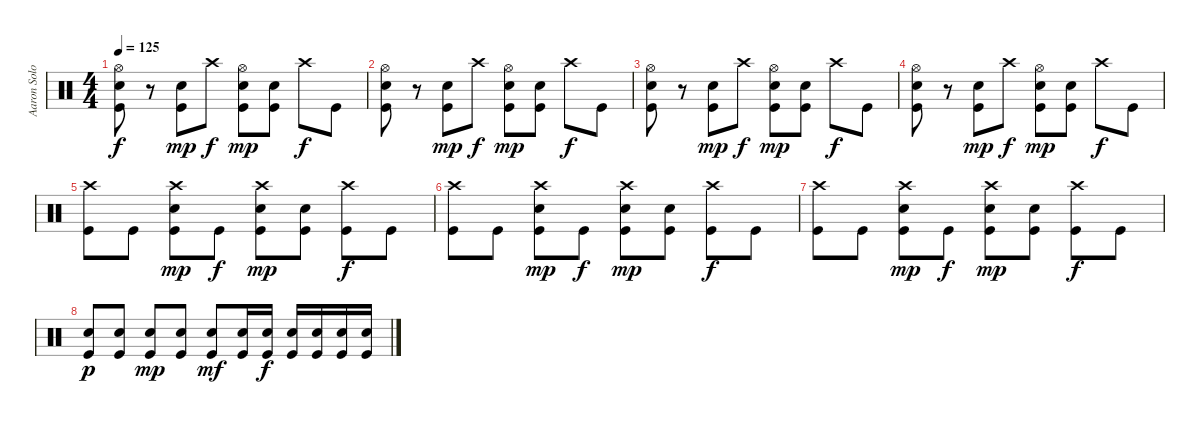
\track ("Aaron Solowoniuk" "Aaron Solo") {instrument percussion}
\staff {score}
\articulation defaults
\ts (4 4)
\tempo 125
\clef neutral
\ks c
("Hi-Hat (open)" "Electric Snare (hit)" "Kick (hit)").8{dy f} r.8 ("Electric Snare (hit)" "Kick (hit)").8{dy mp} "Crash high (hit)".8{dy f} ("Hi-Hat (open)" "Electric Snare (hit)" "Kick (hit)").8{dy mp} ("Electric Snare (hit)" "Kick (hit)").8 "Crash high (hit)".8{dy f} "Kick (hit)".8 |
("Hi-Hat (open)" "Electric Snare (hit)" "Kick (hit)").8 r.8 ("Electric Snare (hit)" "Kick (hit)").8{dy mp} "Crash high (hit)".8{dy f} ("Hi-Hat (open)" "Electric Snare (hit)" "Kick (hit)").8{dy mp} ("Electric Snare (hit)" "Kick (hit)").8 "Crash high (hit)".8{dy f} "Kick (hit)".8 |
("Hi-Hat (open)" "Electric Snare (hit)" "Kick (hit)").8 r.8 ("Electric Snare (hit)" "Kick (hit)").8{dy mp} "Crash high (hit)".8{dy f} ("Hi-Hat (open)" "Electric Snare (hit)" "Kick (hit)").8{dy mp} ("Electric Snare (hit)" "Kick (hit)").8 "Crash high (hit)".8{dy f} "Kick (hit)".8 |
("Hi-Hat (open)" "Electric Snare (hit)" "Kick (hit)").8 r.8 ("Electric Snare (hit)" "Kick (hit)").8{dy mp} "Crash high (hit)".8{dy f} ("Hi-Hat (open)" "Electric Snare (hit)" "Kick (hit)").8{dy mp} ("Electric Snare (hit)" "Kick (hit)").8 "Crash high (hit)".8{dy f} "Kick (hit)".8 |
("Crash high (hit)" "Kick (hit)").8 "Kick (hit)".8 ("Crash high (hit)" "Electric Snare (hit)" "Kick (hit)").8{dy mp} "Kick (hit)".8{dy f} ("Crash high (hit)" "Electric Snare (hit)" "Kick (hit)").8{dy mp} ("Electric Snare (hit)" "Kick (hit)").8 ("Crash high (hit)" "Kick (hit)").8{dy f} "Kick (hit)".8 |
("Crash high (hit)" "Kick (hit)").8 "Kick (hit)".8 ("Crash high (hit)" "Electric Snare (hit)" "Kick (hit)").8{dy mp} "Kick (hit)".8{dy f} ("Crash high (hit)" "Electric Snare (hit)" "Kick (hit)").8{dy mp} ("Electric Snare (hit)" "Kick (hit)").8 ("Crash high (hit)" "Kick (hit)").8{dy f} "Kick (hit)".8 |
("Crash high (hit)" "Kick (hit)").8 "Kick (hit)".8 ("Crash high (hit)" "Electric Snare (hit)" "Kick (hit)").8{dy mp} "Kick (hit)".8{dy f} ("Crash high (hit)" "Electric Snare (hit)" "Kick (hit)").8{dy mp} ("Electric Snare (hit)" "Kick (hit)").8 ("Crash high (hit)" "Kick (hit)").8{dy f} "Kick (hit)".8 |
("Snare (hit) 2" "Kick (hit)").8{dy p} ("Snare (hit) 2" "Kick (hit)").8 ("Snare (hit) 2" "Kick (hit)").8{dy mp} ("Snare (hit) 2" "Kick (hit)").8 ("Snare (hit) 2" "Kick (hit)").8{dy mf} ("Snare (hit) 2" "Kick (hit)").16 ("Snare (hit) 2" "Kick (hit)").16{dy f} ("Snare (hit) 2" "Kick (hit)").16 ("Snare (hit) 2" "Kick (hit)").16 ("Snare (hit) 2" "Kick (hit)").16 ("Snare (hit) 2" "Kick (hit)").16
